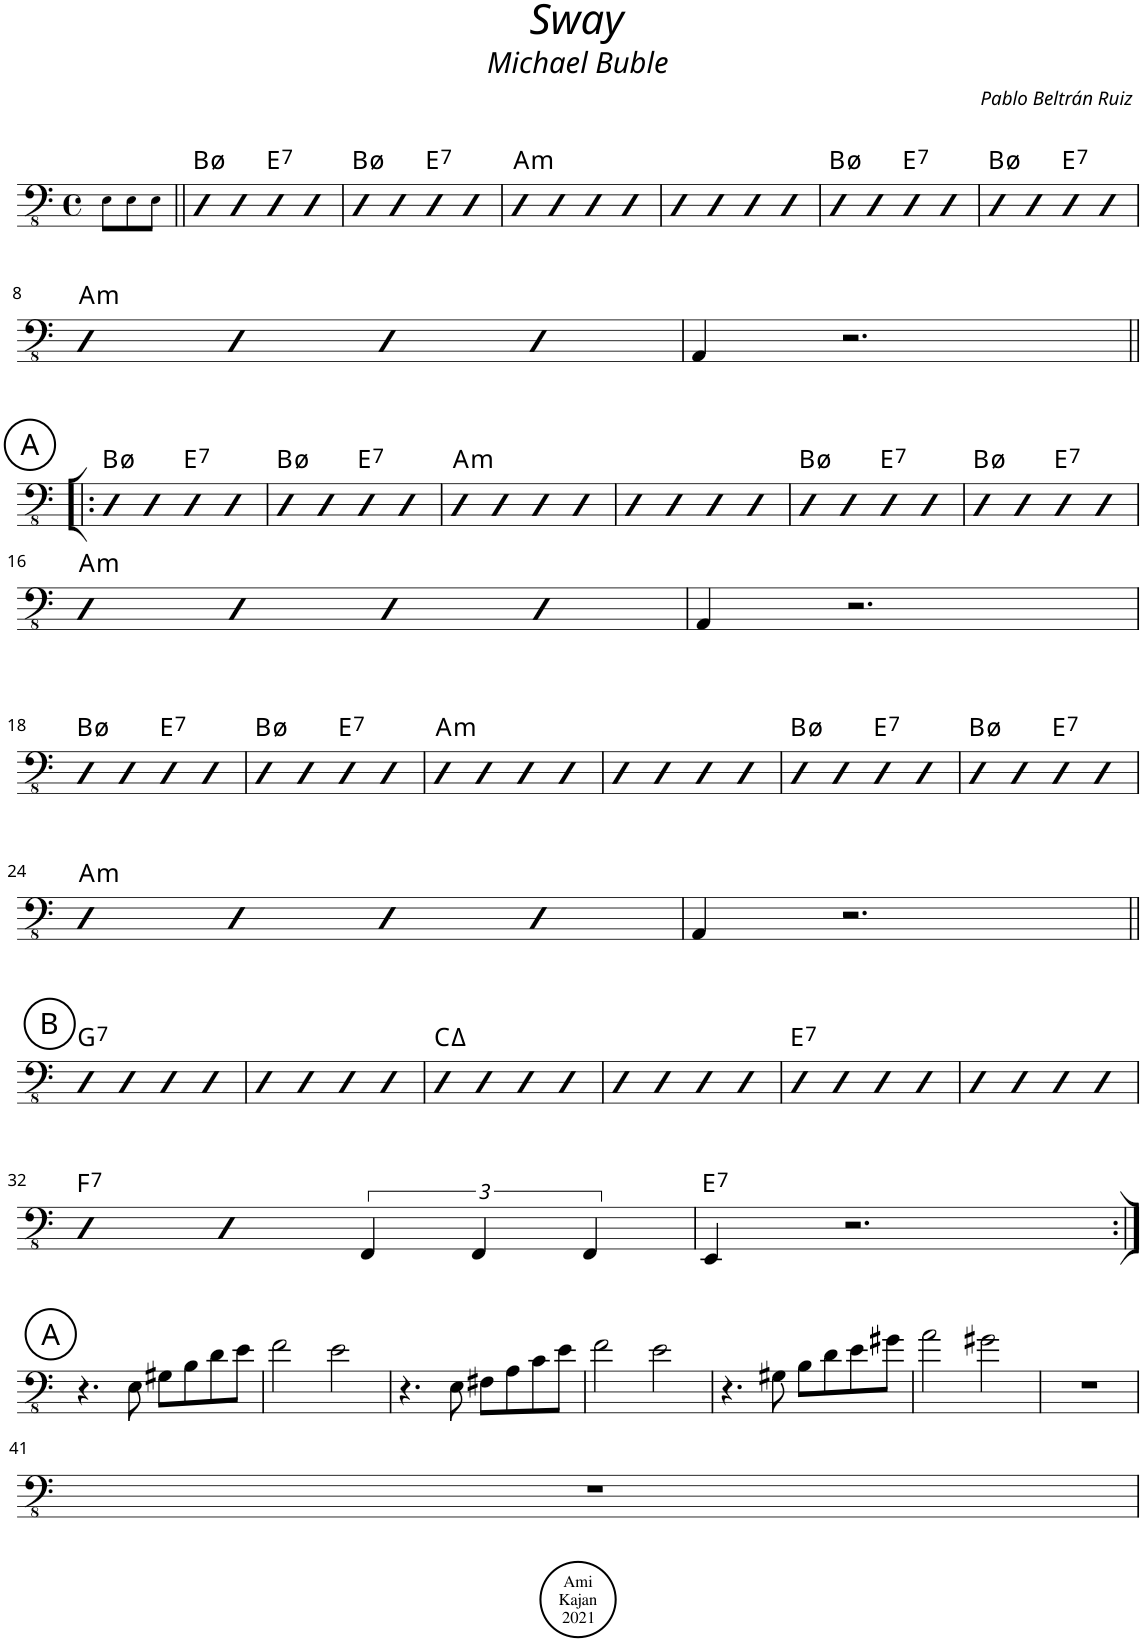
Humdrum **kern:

**kern	**harte
*part1	*part1
*staff1	*
*I"Acoustic Bass	*
*I'Bass	*
*clefFv4	*
*k[]	*
*M4/4	*
*met(c)	*
=1	=1
8EE!\L	.
8EE!\	.
8EE!\J	.
=2||	=2||
4AAA	B:hdim7
4AAA	.
!	!LO:H:kt=7
4AAA	E:7
4AAA	.
=3	=3
4AAA	B:hdim7
4AAA	.
!	!LO:H:kt=7
4AAA	E:7
4AAA	.
=4	=4
!	!LO:H:kt=m
4AAA	A:min
4AAA	.
4AAA	.
4AAA	.
=5	=5
4AAA	.
4AAA	.
4AAA	.
4AAA	.
=6	=6
4AAA	B:hdim7
4AAA	.
!	!LO:H:kt=7
4AAA	E:7
4AAA	.
=7	=7
4AAA	B:hdim7
4AAA	.
!	!LO:H:kt=7
4AAA	E:7
4AAA	.
!!LO:LB:g=z
=8	=8
!	!LO:H:kt=m
4AAA	A:min
4AAA	.
4AAA	.
4AAA	.
=9	=9
4AAA/	.
2.r	.
!!LO:LB:g=z
!!LO:REH:place=s1:a:cj:enc=circle:fs=14:t=A
=10!|:	=10!|:
4AAA	B:hdim7
4AAA	.
!	!LO:H:kt=7
4AAA	E:7
4AAA	.
=11	=11
4AAA	B:hdim7
4AAA	.
!	!LO:H:kt=7
4AAA	E:7
4AAA	.
=12	=12
!	!LO:H:kt=m
4AAA	A:min
4AAA	.
4AAA	.
4AAA	.
=13	=13
4AAA	.
4AAA	.
4AAA	.
4AAA	.
=14	=14
4AAA	B:hdim7
4AAA	.
!	!LO:H:kt=7
4AAA	E:7
4AAA	.
=15	=15
4AAA	B:hdim7
4AAA	.
!	!LO:H:kt=7
4AAA	E:7
4AAA	.
!!LO:LB:g=z
=16	=16
!	!LO:H:kt=m
4AAA	A:min
4AAA	.
4AAA	.
4AAA	.
=17	=17
4AAA/	.
2.r	.
!!LO:LB:g=z
=18	=18
4AAA	B:hdim7
4AAA	.
!	!LO:H:kt=7
4AAA	E:7
4AAA	.
=19	=19
4AAA	B:hdim7
4AAA	.
!	!LO:H:kt=7
4AAA	E:7
4AAA	.
=20	=20
!	!LO:H:kt=m
4AAA	A:min
4AAA	.
4AAA	.
4AAA	.
=21	=21
4AAA	.
4AAA	.
4AAA	.
4AAA	.
=22	=22
4AAA	B:hdim7
4AAA	.
!	!LO:H:kt=7
4AAA	E:7
4AAA	.
=23	=23
4AAA	B:hdim7
4AAA	.
!	!LO:H:kt=7
4AAA	E:7
4AAA	.
!!LO:LB:g=z
=24	=24
!	!LO:H:kt=m
4AAA	A:min
4AAA	.
4AAA	.
4AAA	.
=25	=25
4AAA/	.
2.r	.
!!LO:LB:g=z
!!LO:REH:place=s1:a:cj:enc=circle:fs=14:t=B
=26||	=26||
!	!LO:H:kt=7
4AAA	G:7
4AAA	.
4AAA	.
4AAA	.
=27	=27
4AAA	.
4AAA	.
4AAA	.
4AAA	.
=28	=28
4AAA	C:maj
4AAA	.
4AAA	.
4AAA	.
=29	=29
4AAA	.
4AAA	.
4AAA	.
4AAA	.
=30	=30
!	!LO:H:kt=7
4AAA	E:7
4AAA	.
4AAA	.
4AAA	.
=31	=31
4AAA	.
4AAA	.
4AAA	.
4AAA	.
!!LO:LB:g=z
=32	=32
!	!LO:H:kt=7
4AAA	F:7
4AAA	.
6FFF/	.
6FFF/	.
6FFF/	.
=33	=33
!	!LO:H:kt=7
4EEE/	E:7
2.r	.
!!LO:LB:g=z
!!LO:REH:place=s1:a:cj:enc=circle:fs=14:t=A
=34:|!	=34:|!
4.r	.
8EE\	.
8GG#X\L	.
8BB\	.
8D\	.
8E\J	.
=35	=35
2F\	.
2E\	.
=36	=36
4.r	.
8EE\	.
8FF#X\L	.
8AA\	.
8C\	.
8E\J	.
=37	=37
2F\	.
2E\	.
=38	=38
4.r	.
8GG#X\	.
8BB\L	.
8D\	.
8E\	.
8G#X\J	.
=39	=39
2A\	.
2G#X\	.
=40	=40
1r	.
!!LO:LB:g=z
=41	=41
1r	.
=	=
*-	*-
